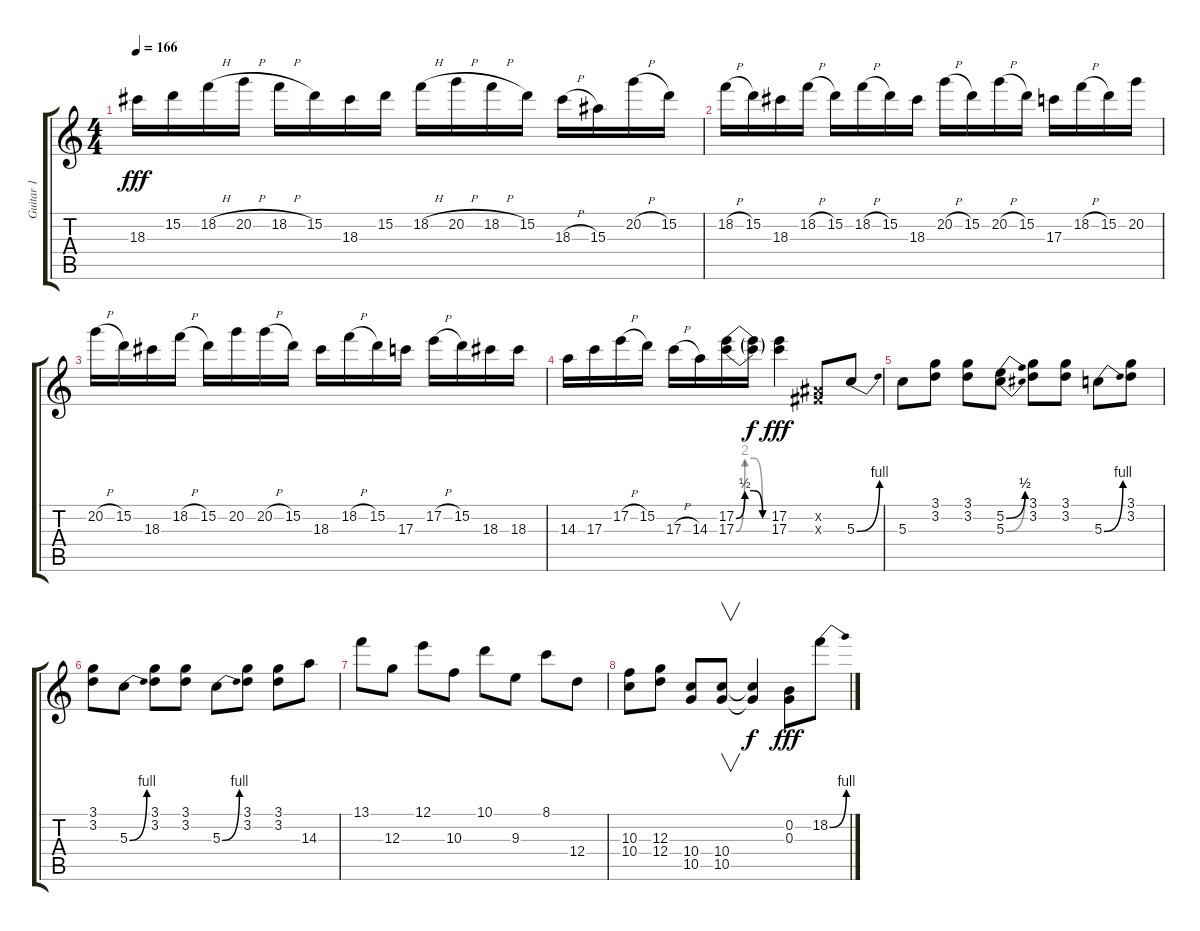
\track ("Guitar 1 " "Guitar 1 ") {instrument distortionguitar}
\staff {score tabs}
\tuning (E4 B3 G3 D3 A2 E2) {hide}
\ts (4 4)
\tempo 166
\clef g2
\ks c
18.3.16{dy fff} 15.2.16 18.2{h}.16 20.2{h}.16 18.2{h}.16 15.2.16 18.3.16 15.2.16 18.2{h}.16 20.2{h}.16 18.2{h}.16 15.2.16 18.3{h}.16 15.3.16 20.2{h}.16 15.2.16 |
18.2{h}.16 15.2.16 18.3.16 18.2{h}.16 15.2.16 18.2{h}.16 15.2.16 18.3.16 20.2{h}.16 15.2.16 20.2{h}.16 15.2.16 17.3.16 18.2{h}.16 15.2.16 20.2.16 |
20.2{h}.16 15.2.16 18.3.16 18.2{h}.16 15.2.16 20.2.16 20.2{h}.16 15.2.16 18.3.16 18.2{h}.16 15.2.16 17.3.16 17.2{h}.16 15.2.16 18.3.16 18.3.16 |
14.3.16 17.3.16 17.2{h}.16 15.2.16 17.3{h}.16 14.3.16 (17.2{be (custom 0 0 15 2 30 2 45 0 60 0)} 17.3{be (custom 0 0 15 8 30 8 45 0 60 0)}).16 (17.2{t} 17.3{t}).16{dy f} (17.2 17.3).4{dy fff} (-1.2{x} -1.3{x}).8 5.3{be (bend 0 0 60 4)}.8 |
5.3.8 (3.1 3.2).8 (3.1 3.2).8 (5.2{be (bend 0 0 60 2)} 5.3{be (bend 0 0 60 2)}).8 (3.1 3.2).8 (3.1 3.2).8 5.3{be (bend 0 0 60 4)}.8 (3.1 3.2).8 |
(3.1 3.2).8 5.3{be (bend 0 0 60 4)}.8 (3.1 3.2).8 (3.1 3.2).8 5.3{be (bend 0 0 60 4)}.8 (3.1 3.2).8 (3.1 3.2).8 14.3.8 |
13.1.8 12.3.8 12.1.8 10.3.8 10.1.8 9.3.8 8.1.8 12.4.8 |
(10.3 10.4).8 (12.3 12.4).8 (10.4 10.5).8 (10.4 10.5).8{v} (10.4{t} 10.5{t}).4{dy f} (0.2 0.3).8{dy fff} 18.2{be (bend 0 0 60 4)}.8
